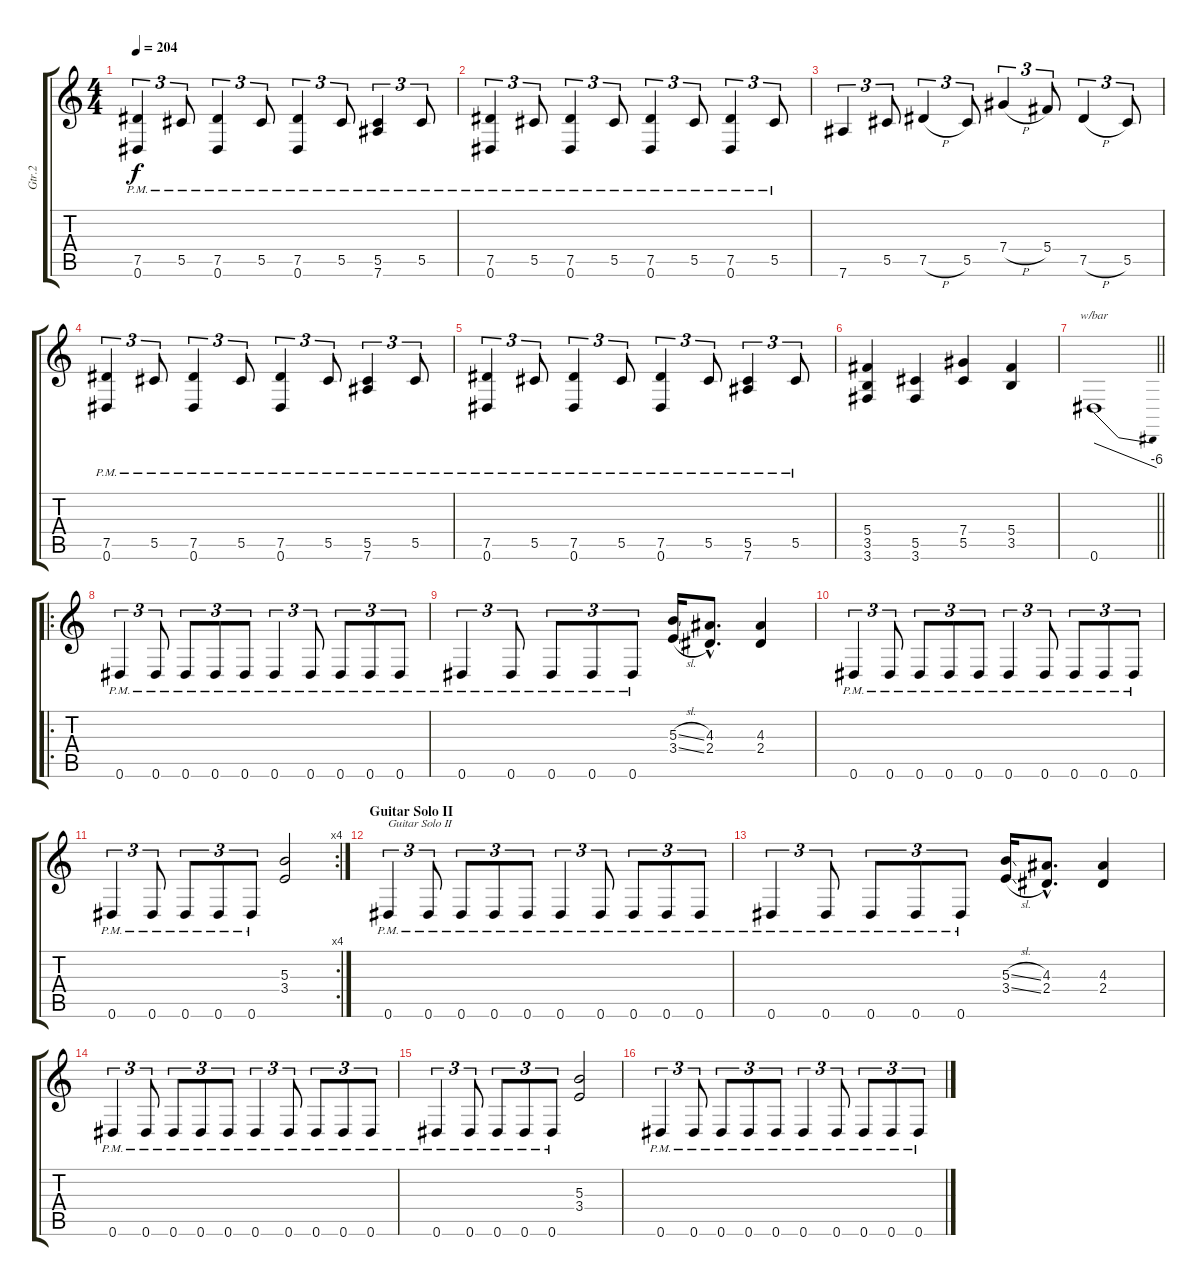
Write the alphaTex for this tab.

\track ("Gtr.2" "Gtr.2") {instrument distortionguitar}
\staff {score tabs}
\tuning (Eb4 Bb3 Gb3 Db3 Ab2 Eb2) {hide}
\ts (4 4)
\tempo 204
\clef g2
\ks c
(7.5{pm} 0.6{pm}).4{tu (3 2) dy f} 5.5{pm}.8{tu (3 2)} (7.5{pm} 0.6{pm}).4{tu (3 2)} 5.5{pm}.8{tu (3 2)} (7.5{pm} 0.6{pm}).4{tu (3 2)} 5.5{pm}.8{tu (3 2)} (5.5{pm} 7.6{pm}).4{tu (3 2)} 5.5{pm}.8{tu (3 2)} |
(7.5{pm} 0.6{pm}).4{tu (3 2)} 5.5{pm}.8{tu (3 2)} (7.5{pm} 0.6{pm}).4{tu (3 2)} 5.5{pm}.8{tu (3 2)} (7.5{pm} 0.6{pm}).4{tu (3 2)} 5.5{pm}.8{tu (3 2)} (7.5{pm} 0.6{pm}).4{tu (3 2)} 5.5{pm}.8{tu (3 2)} |
7.6.4{tu (3 2)} 5.5.8{tu (3 2)} 7.5{h}.4{tu (3 2)} 5.5.8{tu (3 2)} 7.4{h}.4{tu (3 2)} 5.4.8{tu (3 2)} 7.5{h}.4{tu (3 2)} 5.5.8{tu (3 2)} |
(7.5{pm} 0.6{pm}).4{tu (3 2)} 5.5{pm}.8{tu (3 2)} (7.5{pm} 0.6{pm}).4{tu (3 2)} 5.5{pm}.8{tu (3 2)} (7.5{pm} 0.6{pm}).4{tu (3 2)} 5.5{pm}.8{tu (3 2)} (5.5{pm} 7.6{pm}).4{tu (3 2)} 5.5{pm}.8{tu (3 2)} |
(7.5{pm} 0.6{pm}).4{tu (3 2)} 5.5{pm}.8{tu (3 2)} (7.5{pm} 0.6{pm}).4{tu (3 2)} 5.5{pm}.8{tu (3 2)} (7.5{pm} 0.6{pm}).4{tu (3 2)} 5.5{pm}.8{tu (3 2)} (5.5{pm} 7.6{pm}).4{tu (3 2)} 5.5{pm}.8{tu (3 2)} |
(5.4 3.5 3.6).4 (5.5 3.6).4 (7.4 5.5).4 (5.4 3.5).4 |
\barLineRight lightlight
0.6.1{tbe (dive default 0 0 60 -24)} |
\ro
0.6{pm}.4{tu (3 2)} 0.6{pm}.8{tu (3 2)} 0.6{pm}.8{tu (3 2)} 0.6{pm}.8{tu (3 2)} 0.6{pm}.8{tu (3 2)} 0.6{pm}.4{tu (3 2)} 0.6{pm}.8{tu (3 2)} 0.6{pm}.8{tu (3 2)} 0.6{pm}.8{tu (3 2)} 0.6{pm}.8{tu (3 2)} |
0.6{pm}.4{tu (3 2)} 0.6{pm}.8{tu (3 2)} 0.6{pm}.8{tu (3 2)} 0.6{pm}.8{tu (3 2)} 0.6{pm}.8{tu (3 2)} (5.3{sl} 3.4{sl}).16 (4.3{hac} 2.4{hac}).8{d} (4.3 2.4).4 |
0.6{pm}.4{tu (3 2)} 0.6{pm}.8{tu (3 2)} 0.6{pm}.8{tu (3 2)} 0.6{pm}.8{tu (3 2)} 0.6{pm}.8{tu (3 2)} 0.6{pm}.4{tu (3 2)} 0.6{pm}.8{tu (3 2)} 0.6{pm}.8{tu (3 2)} 0.6{pm}.8{tu (3 2)} 0.6{pm}.8{tu (3 2)} |
\rc 4
0.6{pm}.4{tu (3 2)} 0.6{pm}.8{tu (3 2)} 0.6{pm}.8{tu (3 2)} 0.6{pm}.8{tu (3 2)} 0.6{pm}.8{tu (3 2)} (5.3 3.4).2 |
\section ("" "Guitar Solo II")
0.6{pm}.4{tu (3 2) txt "Guitar Solo II" volume 12} 0.6{pm}.8{tu (3 2)} 0.6{pm}.8{tu (3 2)} 0.6{pm}.8{tu (3 2)} 0.6{pm}.8{tu (3 2)} 0.6{pm}.4{tu (3 2)} 0.6{pm}.8{tu (3 2)} 0.6{pm}.8{tu (3 2)} 0.6{pm}.8{tu (3 2)} 0.6{pm}.8{tu (3 2)} |
0.6{pm}.4{tu (3 2)} 0.6{pm}.8{tu (3 2)} 0.6{pm}.8{tu (3 2)} 0.6{pm}.8{tu (3 2)} 0.6{pm}.8{tu (3 2)} (5.3{sl} 3.4{sl}).16 (4.3{hac} 2.4{hac}).8{d} (4.3 2.4).4 |
0.6{pm}.4{tu (3 2)} 0.6{pm}.8{tu (3 2)} 0.6{pm}.8{tu (3 2)} 0.6{pm}.8{tu (3 2)} 0.6{pm}.8{tu (3 2)} 0.6{pm}.4{tu (3 2)} 0.6{pm}.8{tu (3 2)} 0.6{pm}.8{tu (3 2)} 0.6{pm}.8{tu (3 2)} 0.6{pm}.8{tu (3 2)} |
0.6{pm}.4{tu (3 2)} 0.6{pm}.8{tu (3 2)} 0.6{pm}.8{tu (3 2)} 0.6{pm}.8{tu (3 2)} 0.6{pm}.8{tu (3 2)} (5.3 3.4).2 |
0.6{pm}.4{tu (3 2)} 0.6{pm}.8{tu (3 2)} 0.6{pm}.8{tu (3 2)} 0.6{pm}.8{tu (3 2)} 0.6{pm}.8{tu (3 2)} 0.6{pm}.4{tu (3 2)} 0.6{pm}.8{tu (3 2)} 0.6{pm}.8{tu (3 2)} 0.6{pm}.8{tu (3 2)} 0.6{pm}.8{tu (3 2)}
